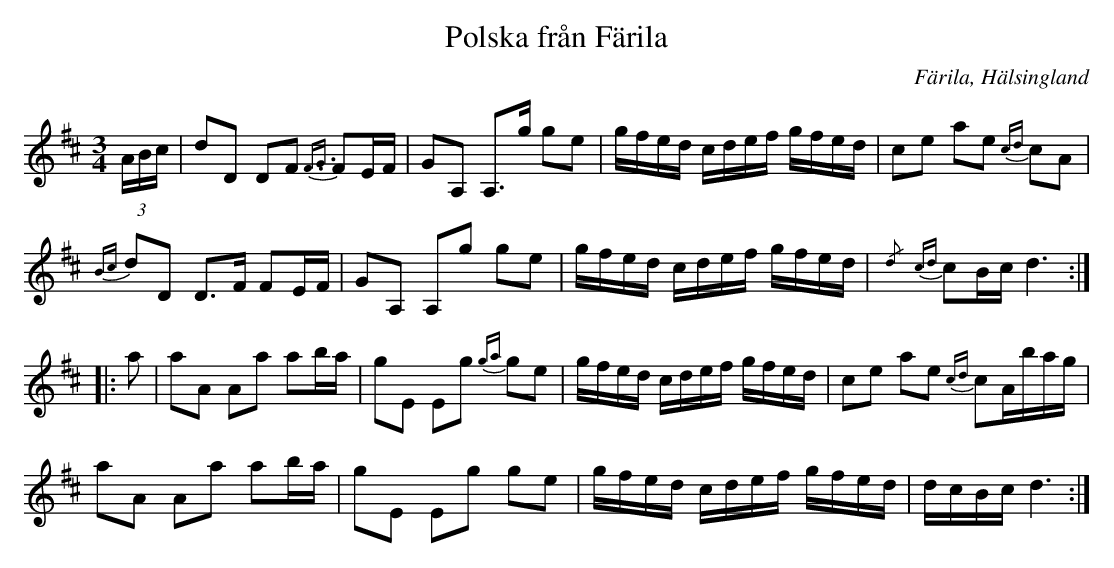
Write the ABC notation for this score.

X:1
T:Polska från Färila
O:Färila, Hälsingland
M:3/4
L:1/16
U:t=turn
K:D
(3ABc | d2D2 D2F2 {F3/2G3/2}F2EF | G2A,2 A,2>g2 g2e2 | gfed cdef gfed | c2e2 a2e2 {c2/3d2/3}c2A2 |
{Bc}d2D2 D2>F2 F2EF | G2A,2 A,2g2 g2e2 | gfed cdef gfed | {/d}{cd}c2Bc d6 ::
a2 | a2A2 A2a2 a2ba | g2E2 E2g2 {ga}g2e2 | gfed cdef gfed | c2e2 a2e2 {cd}c2A5/6b3/6a2/6g2/6 |
a2A2 A2a2 a2ba | g2E2 E2g2 g2e2 | gfed cdef gfed | dcBc d6 :|
